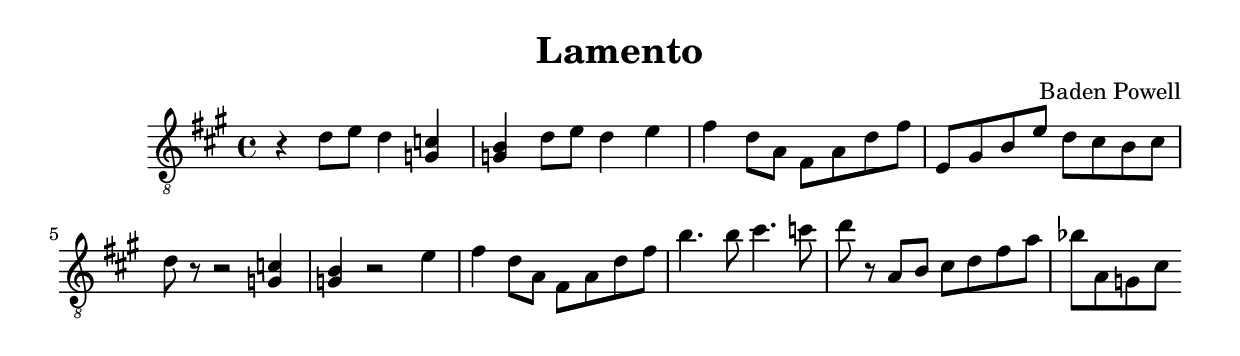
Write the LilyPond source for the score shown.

\version "2.22.2"

\header {
  title = "Lamento"
  composer = "Baden Powell"
}

\score {
  \new Staff \relative {
    \set Staff.midiInstrument = "electric bass (finger)"
    \clef "treble_8"
    \key a \major

    r4 d'8 e8 d4 <g, c>4
    <g b>4 d'8 e8 d4 e4
    fis4 d8 a8 fis8 a8 d8 fis8
    e,8 gis8 b8 e8 d8 cis8 b8 cis8

    d8 r8 r2  <g, c>4
    <g b>4 r2 e'4
    fis4 d8 a8 fis8 a8 d8 fis8 
    b4. b8 cis4. c8
  
    d8 r8 a,8 b8 cis8 d8 fis8 a8
    bes8 a,8 g8 cis8
  }
}
